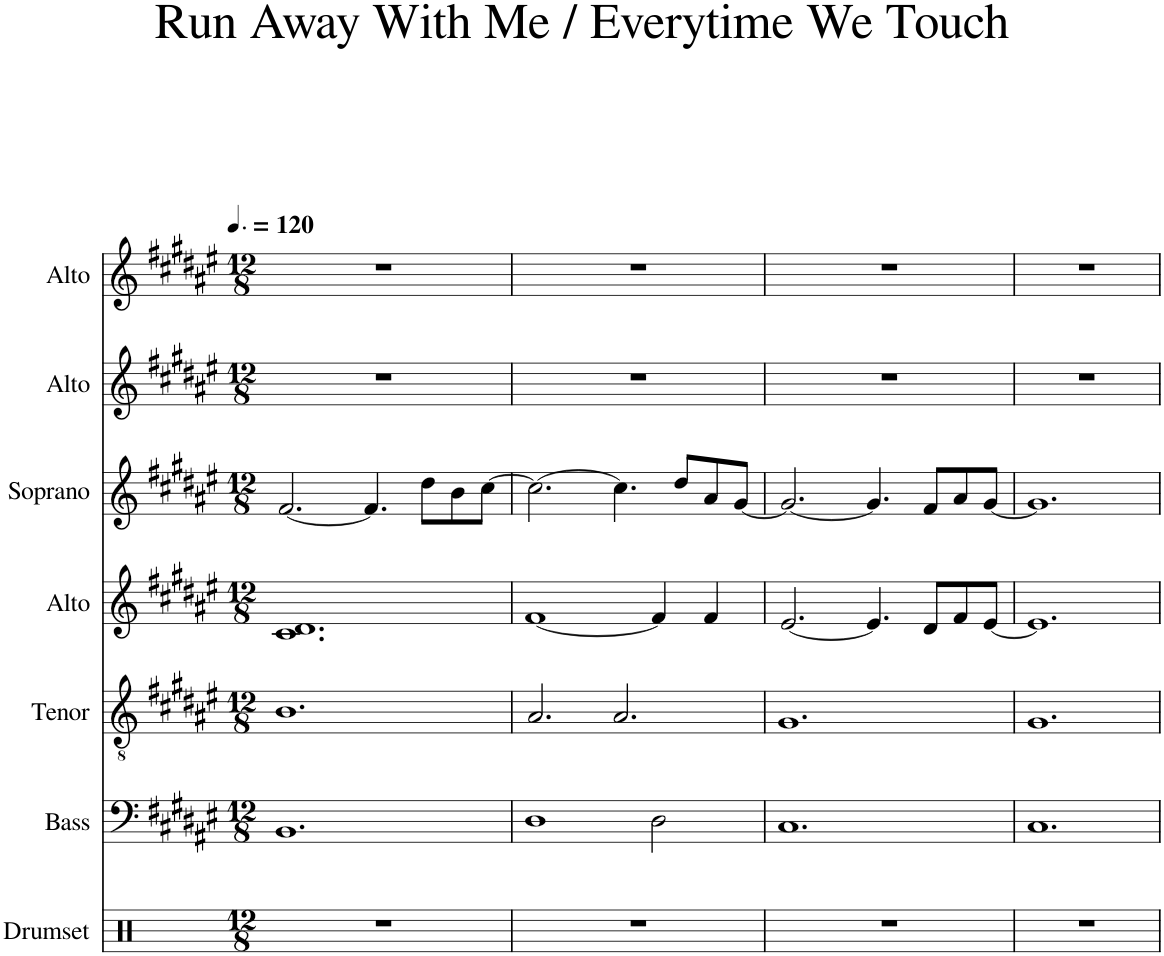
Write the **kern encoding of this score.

**kern	**kern	**kern	**kern	**kern	**kern	**kern
*part7	*part6	*part5	*part4	*part3	*part2	*part1
*staff7	*staff6	*staff5	*staff4	*staff3	*staff2	*staff1
*I"Drumset	*I"Bass	*I"Tenor	*I"Alto	*I"Soprano	*I"Alto	*I"Alto
*I'Drs.	*I'B.	*I'T.	*I'A.	*I'S.	*I'A.	*I'A.
*clefX	*clefF4	*clefGv2	*clefG2	*clefG2	*clefG2	*clefG2
*k[]	*k[f#c#g#d#a#e#]	*k[f#c#g#d#a#e#]	*k[f#c#g#d#a#e#]	*k[f#c#g#d#a#e#]	*k[f#c#g#d#a#e#]	*k[f#c#g#d#a#e#]
*M12/8	*M12/8	*M12/8	*M12/8	*M12/8	*M12/8	*M12/8
*MM180	*MM180	*MM180	*MM180	*MM180	*MM180	*MM180
=1	=1	=1	=1	=1	=1	=1
1.r	1.BB	1.B	1.c# 1.d#	[2.f#/	1.r	1.r
.	.	.	.	4.f#/]	.	.
.	.	.	.	8dd#\L	.	.
.	.	.	.	8b\	.	.
.	.	.	.	[8cc#\J	.	.
=2	=2	=2	=2	=2	=2	=2
1.r	1D#	2.A#/	[1f#	2.cc#\_	1.r	1.r
.	.	2.A#/	.	4.cc#\]	.	.
.	2D#\	.	4f#/]	.	.	.
.	.	.	.	8dd#/L	.	.
.	.	.	4f#/	8a#/	.	.
.	.	.	.	[8g#/J	.	.
=3	=3	=3	=3	=3	=3	=3
1.r	1.C#	1.G#	[2.e#/	2.g#/_	1.r	1.r
.	.	.	4.e#/]	4.g#/]	.	.
.	.	.	8d#/L	8f#/L	.	.
.	.	.	8f#/	8a#/	.	.
.	.	.	[8e#/J	[8g#/J	.	.
=4	=4	=4	=4	=4	=4	=4
1.r	1.C#	1.G#	1.e#]	1.g#]	1.r	1.r
=	=	=	=	=	=	=
*-	*-	*-	*-	*-	*-	*-
